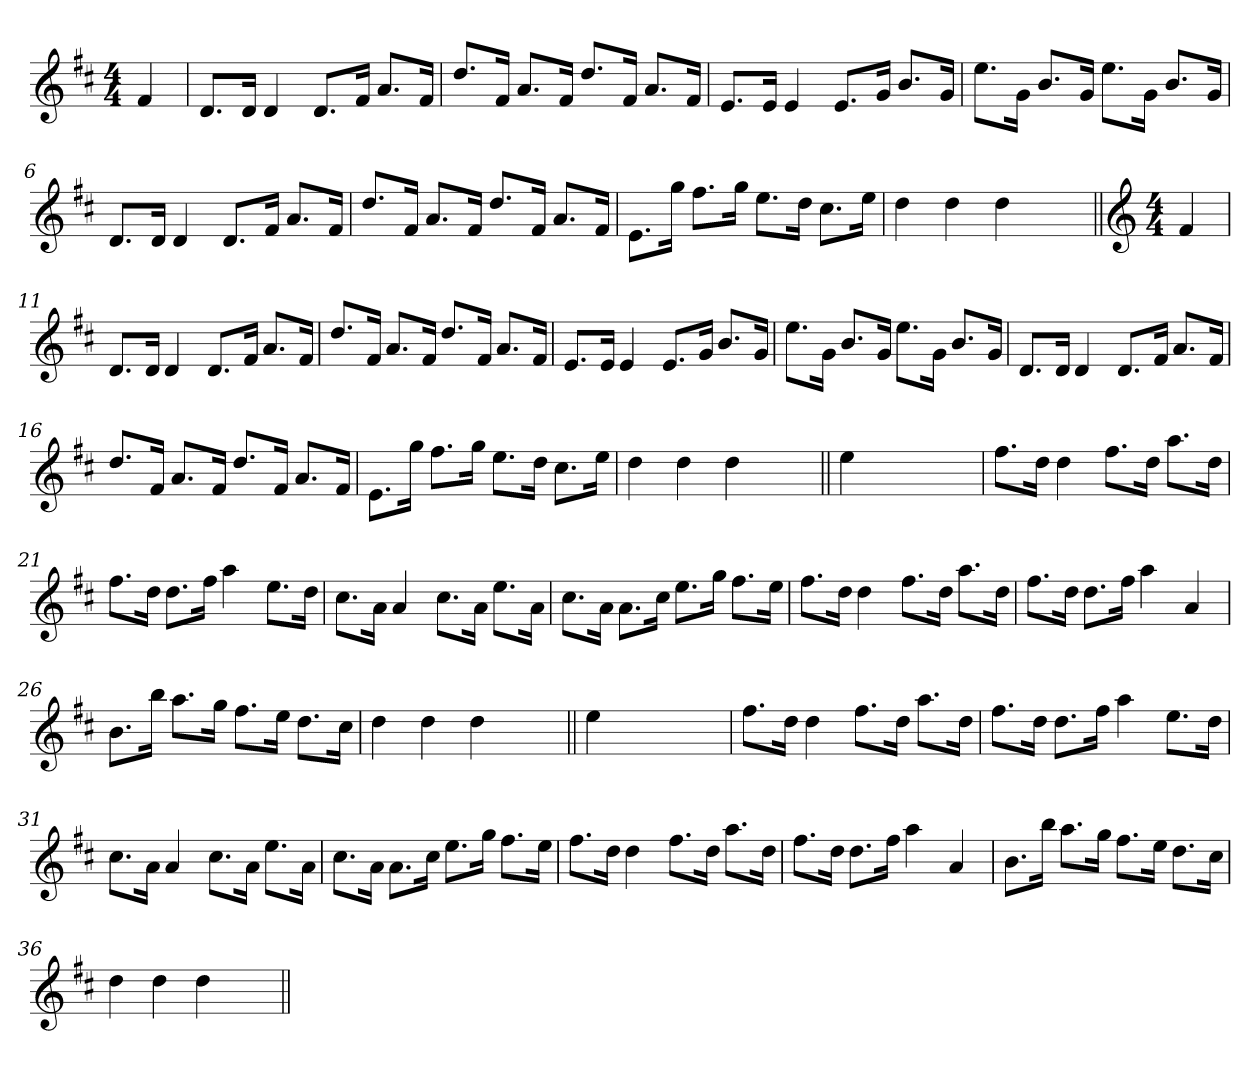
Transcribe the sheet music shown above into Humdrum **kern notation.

**kern
*part1
*staff1
*clefG2
*k[f#c#]
*D:
*M4/4
=1
4f#/
=2
8.d/L
16d/Jk
4d/
8.d/L
16f#/Jk
8.a/L
16f#/Jk
=3
8.dd/L
16f#/Jk
8.a/L
16f#/Jk
8.dd/L
16f#/Jk
8.a/L
16f#/Jk
=4
8.e/L
16e/Jk
4e/
8.e/L
16g/Jk
8.b/L
16g/Jk
=5
8.ee\L
16g\Jk
8.b/L
16g/Jk
8.ee\L
16g\Jk
8.b/L
16g/Jk
!!LO:LB:g=z
=6
8.d/L
16d/Jk
4d/
8.d/L
16f#/Jk
8.a/L
16f#/Jk
=7
8.dd/L
16f#/Jk
8.a/L
16f#/Jk
8.dd/L
16f#/Jk
8.a/L
16f#/Jk
=8
8.e\L
16gg\Jk
8.ff#\L
16gg\Jk
8.ee\L
16dd\Jk
8.cc#\L
16ee\Jk
=9
4dd\
4dd\
4dd\
4ryy
=10||
*clefG2
*M4/4
4f#/
!!LO:LB:g=z
=11
8.d/L
16d/Jk
4d/
8.d/L
16f#/Jk
8.a/L
16f#/Jk
=12
8.dd/L
16f#/Jk
8.a/L
16f#/Jk
8.dd/L
16f#/Jk
8.a/L
16f#/Jk
=13
8.e/L
16e/Jk
4e/
8.e/L
16g/Jk
8.b/L
16g/Jk
=14
8.ee\L
16g\Jk
8.b/L
16g/Jk
8.ee\L
16g\Jk
8.b/L
16g/Jk
!!LO:LB:g=z
=15
8.d/L
16d/Jk
4d/
8.d/L
16f#/Jk
8.a/L
16f#/Jk
=16
8.dd/L
16f#/Jk
8.a/L
16f#/Jk
8.dd/L
16f#/Jk
8.a/L
16f#/Jk
=17
8.e\L
16gg\Jk
8.ff#\L
16gg\Jk
8.ee\L
16dd\Jk
8.cc#\L
16ee\Jk
=18
4dd\
4dd\
4dd\
4ryy
=19||
4ee\
2.ryy
!!LO:LB:g=z
=20
8.ff#\L
16dd\Jk
4dd\
8.ff#\L
16dd\Jk
8.aa\L
16dd\Jk
=21
8.ff#\L
16dd\Jk
8.dd\L
16ff#\Jk
4aa\
8.ee\L
16dd\Jk
=22
8.cc#\L
16a\Jk
4a/
8.cc#\L
16a\Jk
8.ee\L
16a\Jk
=23
8.cc#\L
16a\Jk
8.a\L
16cc#\Jk
8.ee\L
16gg\Jk
8.ff#\L
16ee\Jk
=24
8.ff#\L
16dd\Jk
4dd\
8.ff#\L
16dd\Jk
8.aa\L
16dd\Jk
!!LO:LB:g=z
=25
8.ff#\L
16dd\Jk
8.dd\L
16ff#\Jk
4aa\
4a/
=26
8.b\L
16bb\Jk
8.aa\L
16gg\Jk
8.ff#\L
16ee\Jk
8.dd\L
16cc#\Jk
=27
4dd\
4dd\
4dd\
4ryy
=28||
4ee\
2.ryy
=29
8.ff#\L
16dd\Jk
4dd\
8.ff#\L
16dd\Jk
8.aa\L
16dd\Jk
=30
8.ff#\L
16dd\Jk
8.dd\L
16ff#\Jk
4aa\
8.ee\L
16dd\Jk
!!LO:LB:g=z
=31
8.cc#\L
16a\Jk
4a/
8.cc#\L
16a\Jk
8.ee\L
16a\Jk
=32
8.cc#\L
16a\Jk
8.a\L
16cc#\Jk
8.ee\L
16gg\Jk
8.ff#\L
16ee\Jk
=33
8.ff#\L
16dd\Jk
4dd\
8.ff#\L
16dd\Jk
8.aa\L
16dd\Jk
=34
8.ff#\L
16dd\Jk
8.dd\L
16ff#\Jk
4aa\
4a/
=35
8.b\L
16bb\Jk
8.aa\L
16gg\Jk
8.ff#\L
16ee\Jk
8.dd\L
16cc#\Jk
!!LO:LB:g=z
=36
4dd\
4dd\
4dd\
4ryy
=||
*-
